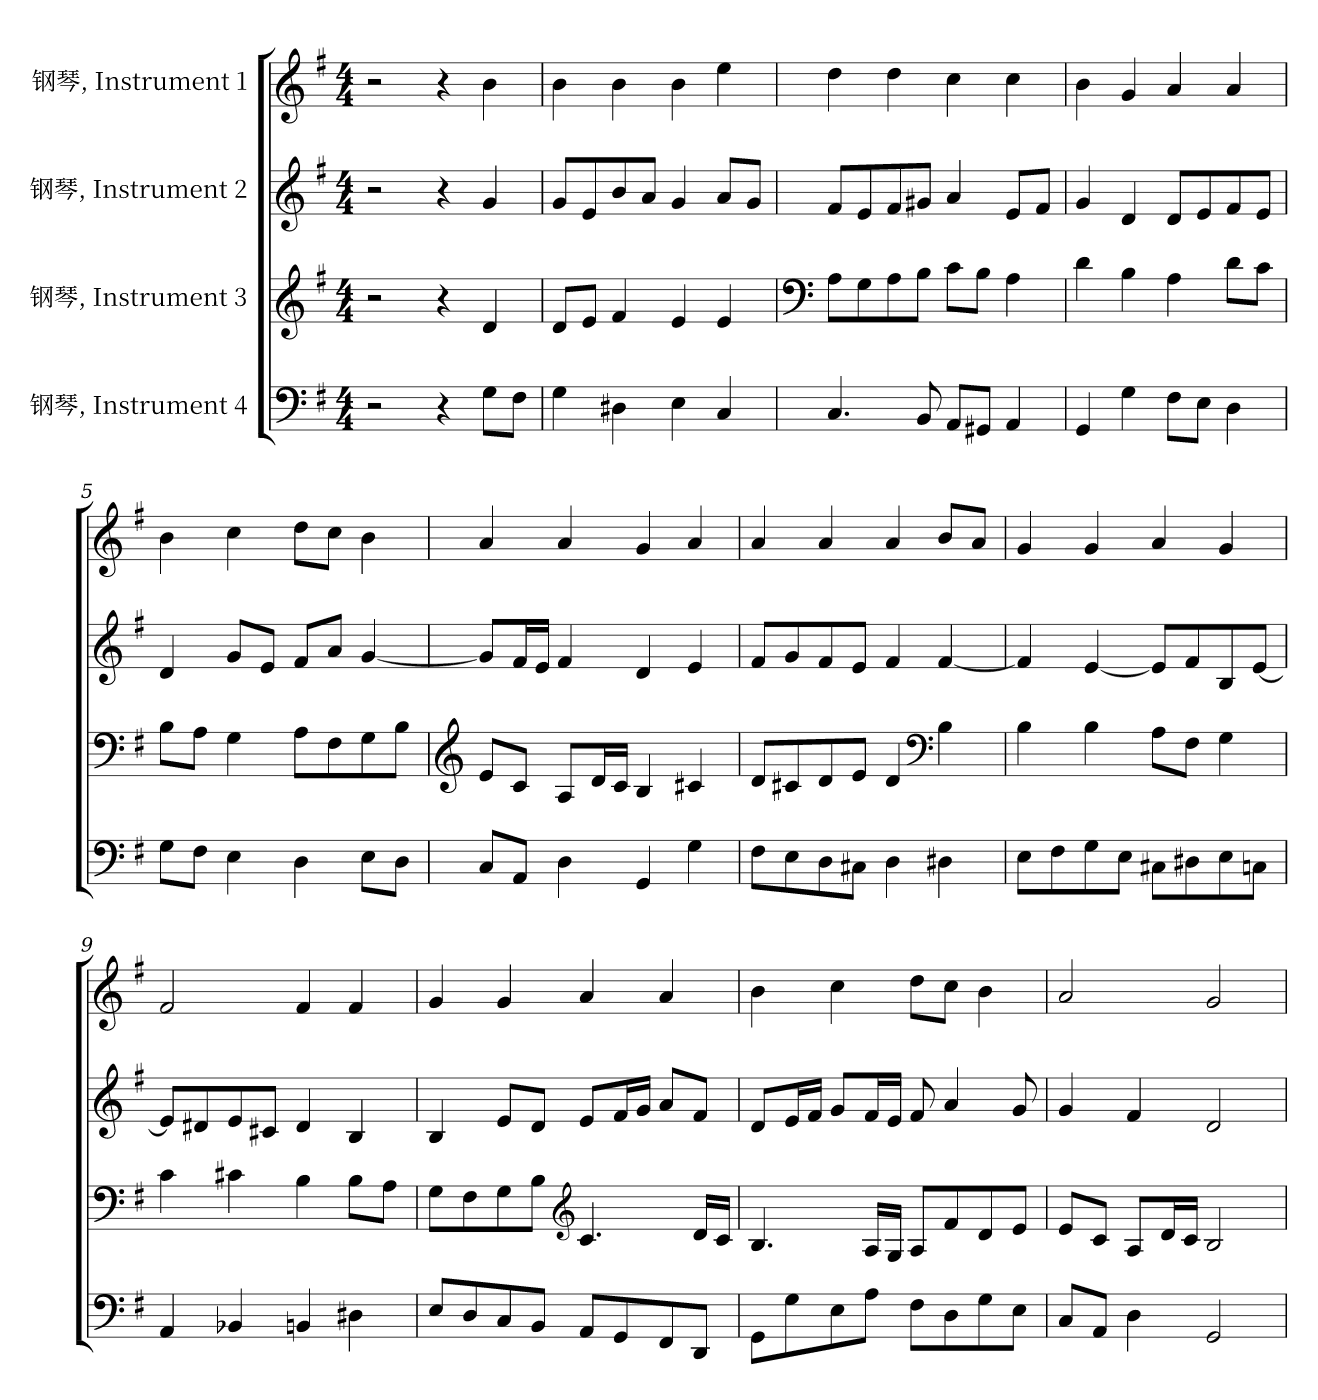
**kern	**kern	**kern	**kern
*part4	*part3	*part2	*part1
*staff4	*staff3	*staff2	*staff1
*I"钢琴, Instrument 4	*I"钢琴, Instrument 3	*I"钢琴, Instrument 2	*I"钢琴, Instrument 1
*clefF4	*clefG2	*clefG2	*clefG2
*k[f#]	*k[f#]	*k[f#]	*k[f#]
*M4/4	*M4/4	*M4/4	*M4/4
*MM96	*MM96	*MM96	*MM96
=1	=1	=1	=1
2r	2r	2r	2r
4r	4r	4r	4r
8G\L	4d/	4g/	4b\
8F#\J	.	.	.
=2	=2	=2	=2
4G\	8d/L	8g/L	4b\
.	8e/J	8e/	.
4D#X\	4f#/	8b/	4b\
.	.	8a/J	.
4E\	4e/	4g/	4b\
4C/	4e/	8a/L	4ee\
.	.	8g/J	.
=3	=3	=3	=3
*	*clefF4	*	*
4.C/	8A\L	8f#/L	4dd\
.	8G\	8e/	.
.	8A\	8f#/	4dd\
8BB/	8B\J	8g#X/J	.
8AA/L	8c\L	4a/	4cc\
8GG#X/J	8B\J	.	.
4AA/	4A\	8e/L	4cc\
.	.	8f#/J	.
=4	=4	=4	=4
4GG/	4d\	4g/	4b\
4G\	4B\	4d/	4g/
8F#\L	4A\	8d/L	4a/
8E\J	.	8e/	.
4D\	8d\L	8f#/	4a/
.	8c\J	8e/J	.
!!LO:LB:g=z
=5	=5	=5	=5
8G\L	8B\L	4d/	4b\
8F#\J	8A\J	.	.
4E\	4G\	8g/L	4cc\
.	.	8e/J	.
4D\	8A\L	8f#/L	8dd\L
.	8F#\	8a/J	8cc\J
8E\L	8G\	[4g/	4b\
8D\J	8B\J	.	.
=6	=6	=6	=6
*	*clefG2	*	*
8C/L	8e/L	8g/L]	4a/
8AA/J	8c/J	16f#/L	.
.	.	16e/JJ	.
4D\	8A/L	4f#/	4a/
.	16d/L	.	.
.	16c/JJ	.	.
4GG/	4B/	4d/	4g/
4G\	4c#X/	4e/	4a/
=7	=7	=7	=7
8F#\L	8d/L	8f#/L	4a/
8E\	8c#X/	8g/	.
8D\	8d/	8f#/	4a/
8C#X\J	8e/J	8e/J	.
4D\	4d/	4f#/	4a/
*	*clefF4	*	*
4D#X\	4B\	[4f#/	8b/L
.	.	.	8a/J
=8	=8	=8	=8
8E\L	4B\	4f#/]	4g/
8F#\	.	.	.
8G\	4B\	[4e/	4g/
8E\J	.	.	.
8C#X\L	8A\L	8e/L]	4a/
8D#X\	8F#\J	8f#/	.
8E\	4G\	8B/	4g/
8Cn\J	.	[8e/J	.
!!LO:LB:g=z
=9	=9	=9	=9
4AA/	4c\	8e/L]	2f#/
.	.	8d#X/	.
4BB-X/	4c#X\	8e/	.
.	.	8c#X/J	.
4BBn/	4B\	4d#/	4f#/
4D#X\	8B\L	4B/	4f#/
.	8A\J	.	.
=10	=10	=10	=10
8E/L	8G\L	4B/	4g/
8D/	8F#\	.	.
8C/	8G\	8e/L	4g/
8BB/J	8B\J	8d/J	.
*	*clefG2	*	*
8AA/L	4.c/	8e/L	4a/
8GG/	.	16f#/L	.
.	.	16g/JJ	.
8FF#/	.	8a/L	4a/
8DD/J	16d/LL	8f#/J	.
.	16c/JJ	.	.
=11	=11	=11	=11
8GG\L	4.B/	8d/L	4b\
8G\	.	16e/L	.
.	.	16f#/JJ	.
8E\	.	8g/L	4cc\
8A\J	16A/LL	16f#/L	.
.	16G/JJ	16e/JJ	.
8F#\L	8A/L	8f#/	8dd\L
8D\	8f#/	4a/	8cc\J
8G\	8d/	.	4b\
8E\J	8e/J	8g/	.
=12	=12	=12	=12
8C/L	8e/L	4g/	2a/
8AA/J	8c/J	.	.
4D\	8A/L	4f#/	.
.	16d/L	.	.
.	16c/JJ	.	.
2GG/	2B/	2d/	2g/
=	=	=	=
*-	*-	*-	*-
